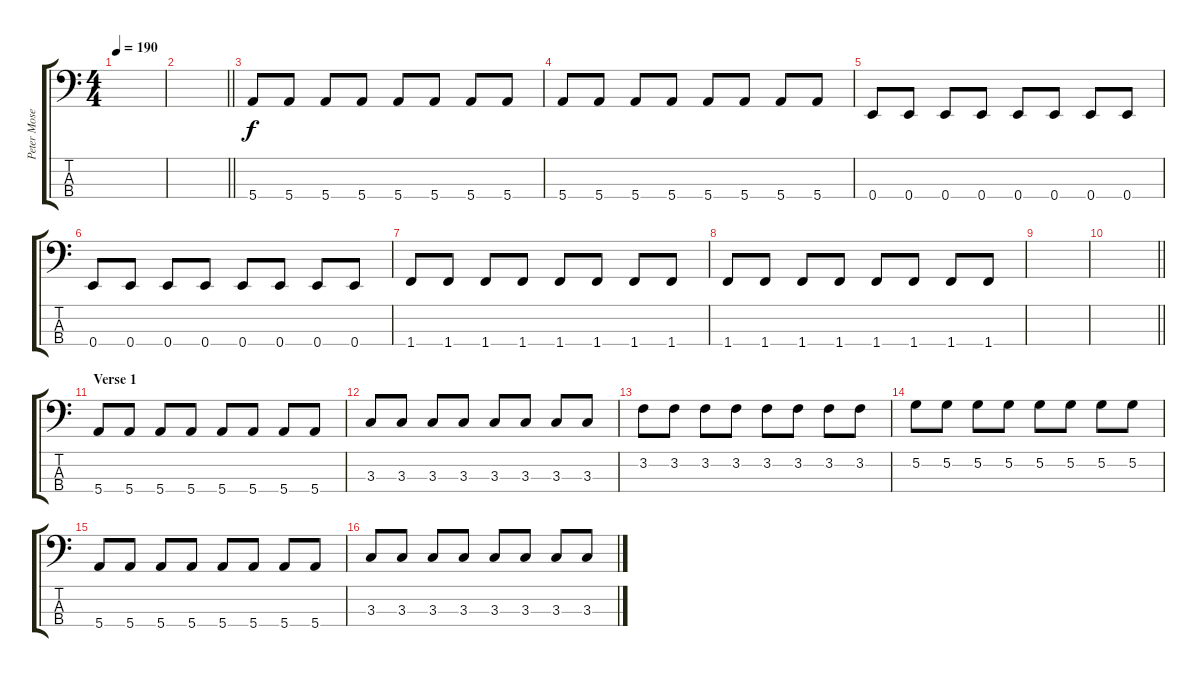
\track ("Peter Mosely" "Peter Mose") {instrument electricbassfinger}
\staff {score tabs}
\tuning (G2 D2 A1 E1) {hide}
\ts (4 4)
\tempo 190
\clef f4
\ks c
|
\barLineRight lightlight
|
5.4.8 5.4.8 5.4.8 5.4.8 5.4.8 5.4.8 5.4.8 5.4.8 |
5.4.8 5.4.8 5.4.8 5.4.8 5.4.8 5.4.8 5.4.8 5.4.8 |
0.4.8 0.4.8 0.4.8 0.4.8 0.4.8 0.4.8 0.4.8 0.4.8 |
0.4.8 0.4.8 0.4.8 0.4.8 0.4.8 0.4.8 0.4.8 0.4.8 |
1.4.8 1.4.8 1.4.8 1.4.8 1.4.8 1.4.8 1.4.8 1.4.8 |
1.4.8 1.4.8 1.4.8 1.4.8 1.4.8 1.4.8 1.4.8 1.4.8 |
|
\barLineRight lightlight
|
\section ("" "Verse 1")
5.4.8 5.4.8 5.4.8 5.4.8 5.4.8 5.4.8 5.4.8 5.4.8 |
3.3.8 3.3.8 3.3.8 3.3.8 3.3.8 3.3.8 3.3.8 3.3.8 |
3.2.8 3.2.8 3.2.8 3.2.8 3.2.8 3.2.8 3.2.8 3.2.8 |
5.2.8 5.2.8 5.2.8 5.2.8 5.2.8 5.2.8 5.2.8 5.2.8 |
5.4.8 5.4.8 5.4.8 5.4.8 5.4.8 5.4.8 5.4.8 5.4.8 |
3.3.8 3.3.8 3.3.8 3.3.8 3.3.8 3.3.8 3.3.8 3.3.8
